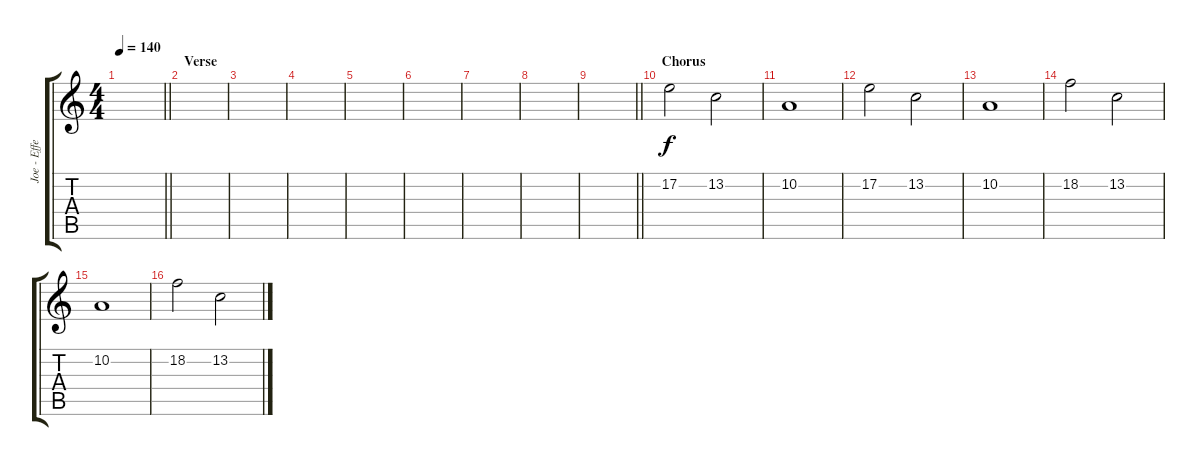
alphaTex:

\track ("Joe - Effects" "Joe - Effe") {instrument seashore}
\staff {score tabs}
\tuning (E4 B3 G3 D3 A2 E2) {hide}
\ts (4 4)
\tempo 140
\clef g2
\barLineRight lightlight
\ks c
|
\section ("" "Verse")
|
|
|
|
|
|
|
\barLineRight lightlight
|
\section ("" "Chorus")
17.2.2{volume 14 balance 8 instrument lead1square} 13.2.2 |
10.2.1 |
17.2.2 13.2.2 |
10.2.1 |
18.2.2 13.2.2 |
10.2.1 |
18.2.2 13.2.2
